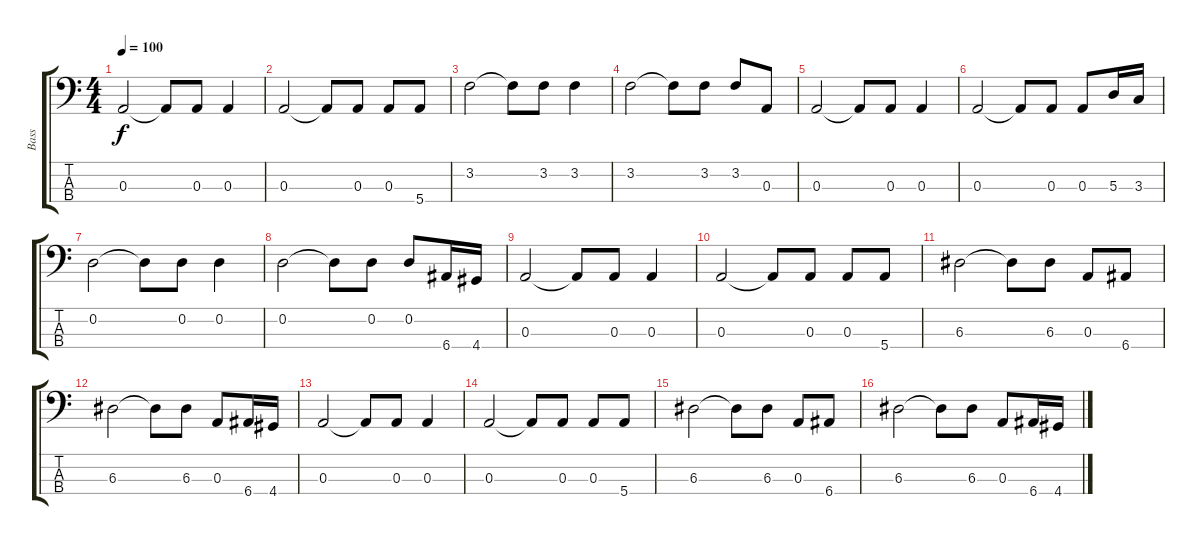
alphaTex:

\track ("Bass" "Bass") {instrument electricbassfinger}
\staff {score tabs}
\tuning (G2 D2 A1 E1) {hide}
\ts (4 4)
\tempo 100
\clef f4
\ks c
0.3.2{dy f instrument electricbassfinger} 0.3{t}.8 0.3.8 0.3.4 |
0.3.2 0.3{t}.8 0.3.8 0.3.8 5.4.8 |
3.2.2 3.2{t}.8 3.2.8 3.2.4 |
3.2.2 3.2{t}.8 3.2.8 3.2.8 0.3.8 |
0.3.2 0.3{t}.8 0.3.8 0.3.4 |
0.3.2 0.3{t}.8 0.3.8 0.3.8 5.3.16 3.3.16 |
0.2.2 0.2{t}.8 0.2.8 0.2.4 |
0.2.2 0.2{t}.8 0.2.8 0.2.8 6.4.16 4.4.16 |
0.3.2 0.3{t}.8 0.3.8 0.3.4 |
0.3.2 0.3{t}.8 0.3.8 0.3.8 5.4.8 |
6.3.2 6.3{t}.8 6.3.8 0.3.8 6.4.8 |
6.3.2 6.3{t}.8 6.3.8 0.3.8 6.4.16 4.4.16 |
0.3.2 0.3{t}.8 0.3.8 0.3.4 |
0.3.2 0.3{t}.8 0.3.8 0.3.8 5.4.8 |
6.3.2 6.3{t}.8 6.3.8 0.3.8 6.4.8 |
6.3.2 6.3{t}.8 6.3.8 0.3.8 6.4.16 4.4.16
